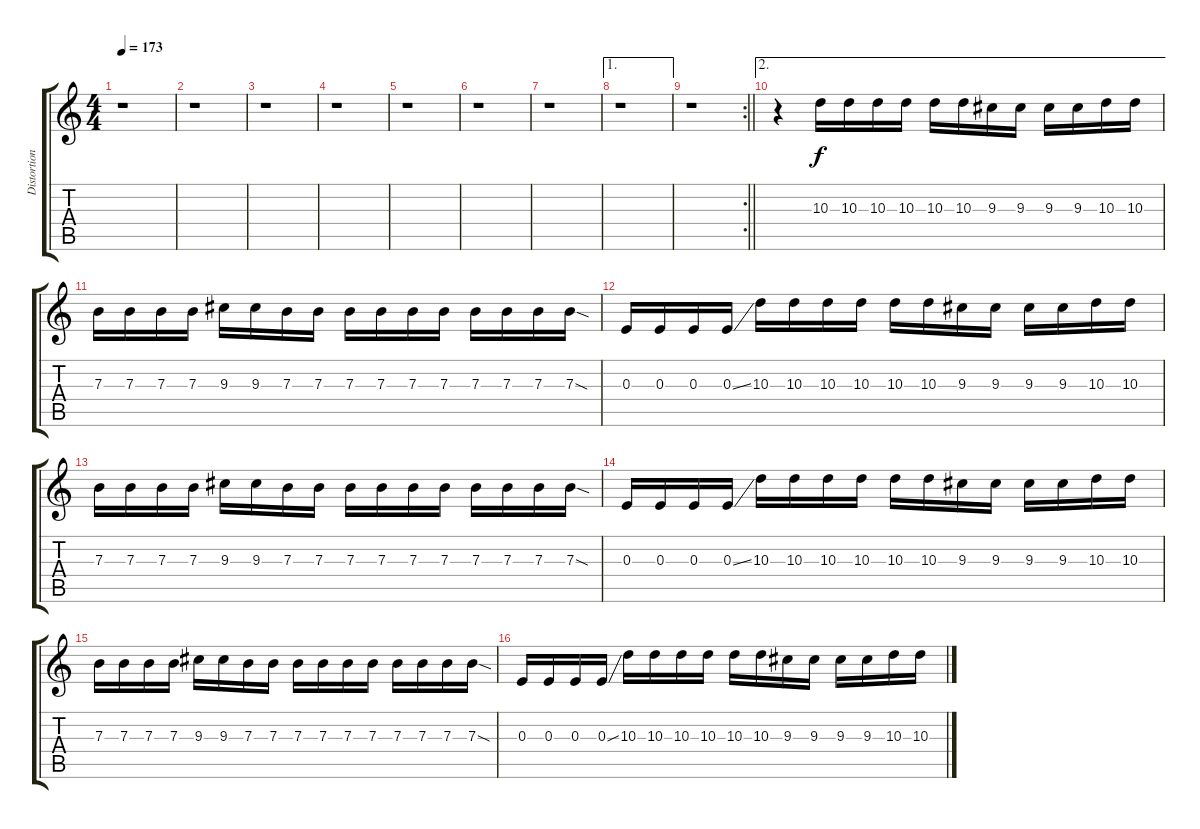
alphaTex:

\track ("Distortion guitar" "Distortion") {instrument distortionguitar}
\staff {score tabs}
\tuning (Db4 Ab3 E3 B2 Gb2 B1) {hide}
\ts (4 4)
\tempo 173
\clef g2
\ks c
r.1{dy f} |
r.1 |
r.1 |
r.1 |
r.1 |
r.1 |
r.1 |
\ae 1
r.1 |
\rc 2
\barLineRight lightlight
r.1 |
\ae 2
r.4 10.3.16 10.3.16 10.3.16 10.3.16 10.3.16 10.3.16 9.3.16 9.3.16 9.3.16 9.3.16 10.3.16 10.3.16 |
7.3.16 7.3.16 7.3.16 7.3.16 9.3.16 9.3.16 7.3.16 7.3.16 7.3.16 7.3.16 7.3.16 7.3.16 7.3.16 7.3.16 7.3.16 7.3{sod}.16 |
0.3.16 0.3.16 0.3.16 0.3{ss}.16 10.3.16 10.3.16 10.3.16 10.3.16 10.3.16 10.3.16 9.3.16 9.3.16 9.3.16 9.3.16 10.3.16 10.3.16 |
7.3.16 7.3.16 7.3.16 7.3.16 9.3.16 9.3.16 7.3.16 7.3.16 7.3.16 7.3.16 7.3.16 7.3.16 7.3.16 7.3.16 7.3.16 7.3{sod}.16 |
0.3.16 0.3.16 0.3.16 0.3{ss}.16 10.3.16 10.3.16 10.3.16 10.3.16 10.3.16 10.3.16 9.3.16 9.3.16 9.3.16 9.3.16 10.3.16 10.3.16 |
7.3.16 7.3.16 7.3.16 7.3.16 9.3.16 9.3.16 7.3.16 7.3.16 7.3.16 7.3.16 7.3.16 7.3.16 7.3.16 7.3.16 7.3.16 7.3{sod}.16 |
0.3.16 0.3.16 0.3.16 0.3{ss}.16 10.3.16 10.3.16 10.3.16 10.3.16 10.3.16 10.3.16 9.3.16 9.3.16 9.3.16 9.3.16 10.3.16 10.3.16
